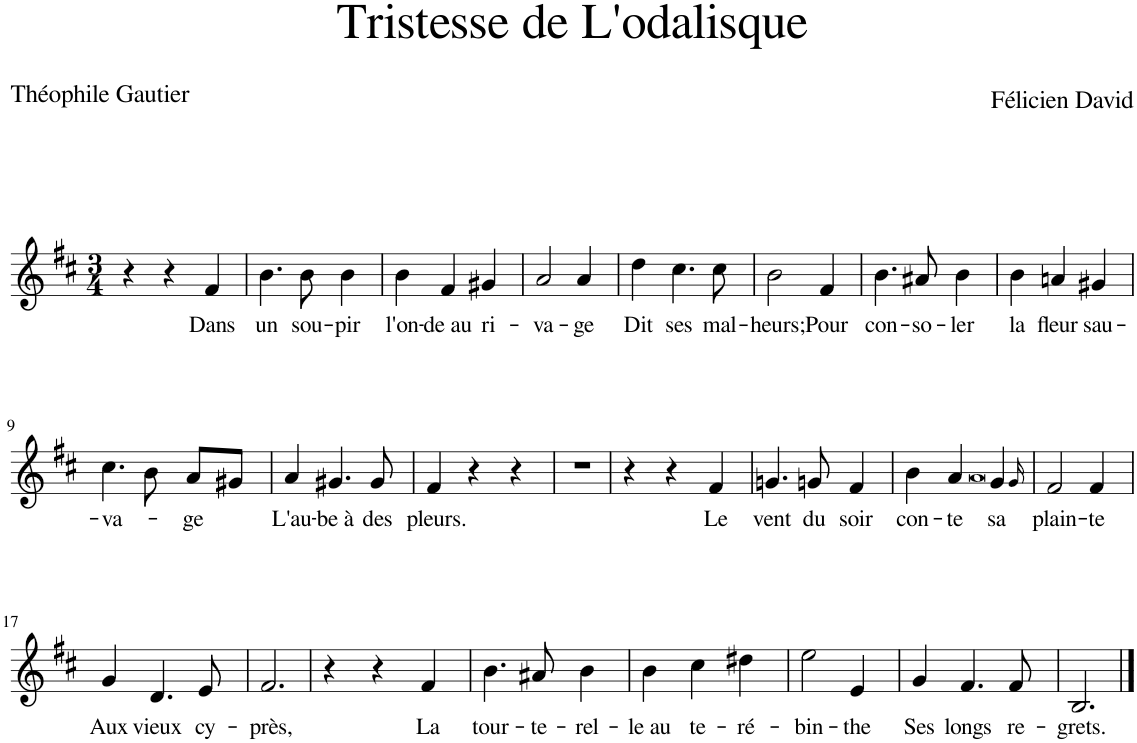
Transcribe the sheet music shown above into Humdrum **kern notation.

**kern	**text
*part1	*part1
*staff1	*staff1
*I"Piano	*
*I'Pno	*
*clefG2	*
*k[f#c#]	*
*M3/4	*
=1	=1
4r	.
4r	.
!	!LO:LY:b
4f#/	Dans
=2	=2
!	!LO:LY:b
4.b\	un
!	!LO:LY:b
8b\	sou-
!	!LO:LY:b
4b\	-pir
=3	=3
!	!LO:LY:b
4b\	l'on-
!	!LO:LY:b
4f#/	-de au
!	!LO:LY:b
4g#X/	ri-
=4	=4
!	!LO:LY:b
2a/	-va-
!	!LO:LY:b
4a/	-ge
=5	=5
!	!LO:LY:b
4dd\	Dit
!	!LO:LY:b
4.cc#\	ses
!	!LO:LY:b
8cc#\	mal-
=6	=6
!	!LO:LY:b
2b\	-heurs;
!	!LO:LY:b
4f#/	Pour
=7	=7
!	!LO:LY:b
4.b\	con-
!	!LO:LY:b
8a#X/	-so-
!	!LO:LY:b
4b\	-ler
=8	=8
!	!LO:LY:b
4b\	la
!	!LO:LY:b
4an/	fleur
!	!LO:LY:b
4g#X/	sau-
!!LO:LB:g=z
=9	=9
!	!LO:LY:b
4.cc#\	-va-
8b\	.
!	!LO:LY:b
8a/L	-ge
8g#X/J	.
=10	=10
!	!LO:LY:b
4a/	L'au-
!	!LO:LY:b
4.g#X/	-be à
!	!LO:LY:b
8g#/	des
=11	=11
!	!LO:LY:b
4f#/	pleurs.
4r	.
4r	.
=12	=12
2.r	.
=13	=13
4r	.
4r	.
!	!LO:LY:b
4f#/	Le
=14	=14
!	!LO:LY:b
4.gn/	vent
!	!LO:LY:b
8gn/	du
!	!LO:LY:b
4f#/	soir
=15	=15
!	!LO:LY:b
4b\	con-
!	!LO:LY:b
4a/	-te
0qa	.
!	!LO:LY:b
4g/	sa
16qg/	.
=16	=16
!	!LO:LY:b
2f#/	plain-
!	!LO:LY:b
4f#/	-te
!!LO:LB:g=z
=17	=17
!	!LO:LY:b
4g/	Aux
!	!LO:LY:b
4.d/	vieux
!	!LO:LY:b
8e/	cy-
=18	=18
!	!LO:LY:b
2.f#/	-près,
=19	=19
4r	.
4r	.
!	!LO:LY:b
4f#/	La
=20	=20
!	!LO:LY:b
4.b\	tour-
!	!LO:LY:b
8a#X/	-te-
!	!LO:LY:b
4b\	-rel-
=21	=21
!	!LO:LY:b
4b\	-le au
!	!LO:LY:b
4cc#\	te-
!	!LO:LY:b
4dd#X\	-ré-
=22	=22
!	!LO:LY:b
2ee\	-bin-
!	!LO:LY:b
4e/	-the
=23	=23
!	!LO:LY:b
4g/	Ses
!	!LO:LY:b
4.f#/	longs
!	!LO:LY:b
8f#/	re-
=24	=24
!	!LO:LY:b
2.B/	-grets.
==	==
*-	*-
